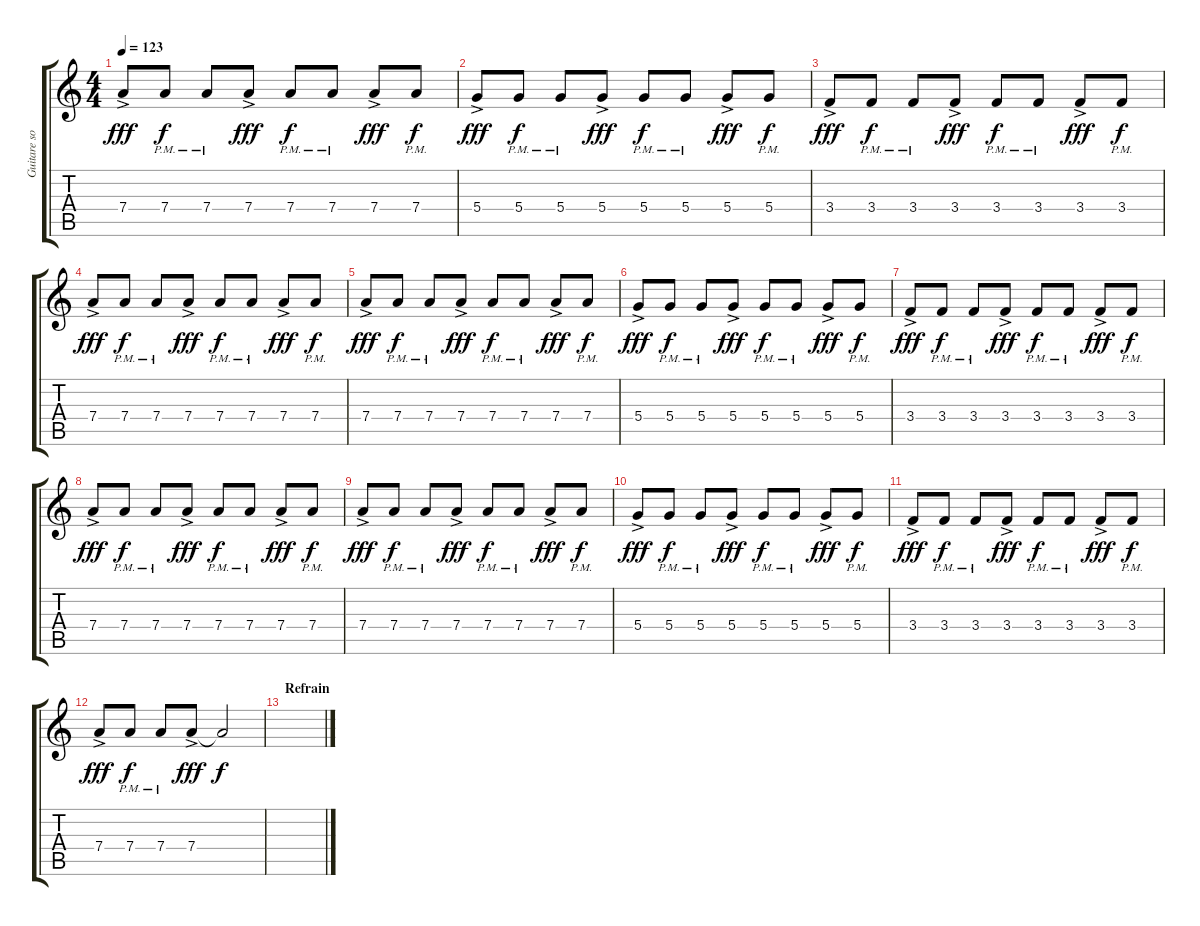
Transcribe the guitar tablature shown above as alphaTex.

\track ("Guitare son clair" "Guitare so") {instrument electricguitarmuted}
\staff {score tabs}
\tuning (E4 B3 G3 D3 A2 E2) {hide}
\ts (4 4)
\tempo 123
\clef g2
\ks c
7.4{ac}.8{dy fff} 7.4{pm}.8{dy f} 7.4{pm}.8 7.4{ac}.8{dy fff} 7.4{pm}.8{dy f} 7.4{pm}.8 7.4{ac}.8{dy fff} 7.4{pm}.8{dy f} |
5.4{ac}.8{dy fff} 5.4{pm}.8{dy f} 5.4{pm}.8 5.4{ac}.8{dy fff} 5.4{pm}.8{dy f} 5.4{pm}.8 5.4{ac}.8{dy fff} 5.4{pm}.8{dy f} |
3.4{ac}.8{dy fff} 3.4{pm}.8{dy f} 3.4{pm}.8 3.4{ac}.8{dy fff} 3.4{pm}.8{dy f} 3.4{pm}.8 3.4{ac}.8{dy fff} 3.4{pm}.8{dy f} |
7.4{ac}.8{dy fff} 7.4{pm}.8{dy f} 7.4{pm}.8 7.4{ac}.8{dy fff} 7.4{pm}.8{dy f} 7.4{pm}.8 7.4{ac}.8{dy fff} 7.4{pm}.8{dy f} |
7.4{ac}.8{dy fff} 7.4{pm}.8{dy f} 7.4{pm}.8 7.4{ac}.8{dy fff} 7.4{pm}.8{dy f} 7.4{pm}.8 7.4{ac}.8{dy fff} 7.4{pm}.8{dy f} |
5.4{ac}.8{dy fff} 5.4{pm}.8{dy f} 5.4{pm}.8 5.4{ac}.8{dy fff} 5.4{pm}.8{dy f} 5.4{pm}.8 5.4{ac}.8{dy fff} 5.4{pm}.8{dy f} |
3.4{ac}.8{dy fff} 3.4{pm}.8{dy f} 3.4{pm}.8 3.4{ac}.8{dy fff} 3.4{pm}.8{dy f} 3.4{pm}.8 3.4{ac}.8{dy fff} 3.4{pm}.8{dy f} |
7.4{ac}.8{dy fff} 7.4{pm}.8{dy f} 7.4{pm}.8 7.4{ac}.8{dy fff} 7.4{pm}.8{dy f} 7.4{pm}.8 7.4{ac}.8{dy fff} 7.4{pm}.8{dy f} |
7.4{ac}.8{dy fff} 7.4{pm}.8{dy f} 7.4{pm}.8 7.4{ac}.8{dy fff} 7.4{pm}.8{dy f} 7.4{pm}.8 7.4{ac}.8{dy fff} 7.4{pm}.8{dy f} |
5.4{ac}.8{dy fff} 5.4{pm}.8{dy f} 5.4{pm}.8 5.4{ac}.8{dy fff} 5.4{pm}.8{dy f} 5.4{pm}.8 5.4{ac}.8{dy fff} 5.4{pm}.8{dy f} |
3.4{ac}.8{dy fff} 3.4{pm}.8{dy f} 3.4{pm}.8 3.4{ac}.8{dy fff} 3.4{pm}.8{dy f} 3.4{pm}.8 3.4{ac}.8{dy fff} 3.4{pm}.8{dy f} |
7.4{ac}.8{dy fff} 7.4{pm}.8{dy f} 7.4{pm}.8 7.4{ac}.8{dy fff} 7.4{t}.2{dy f} |
\section ("" "Refrain")
